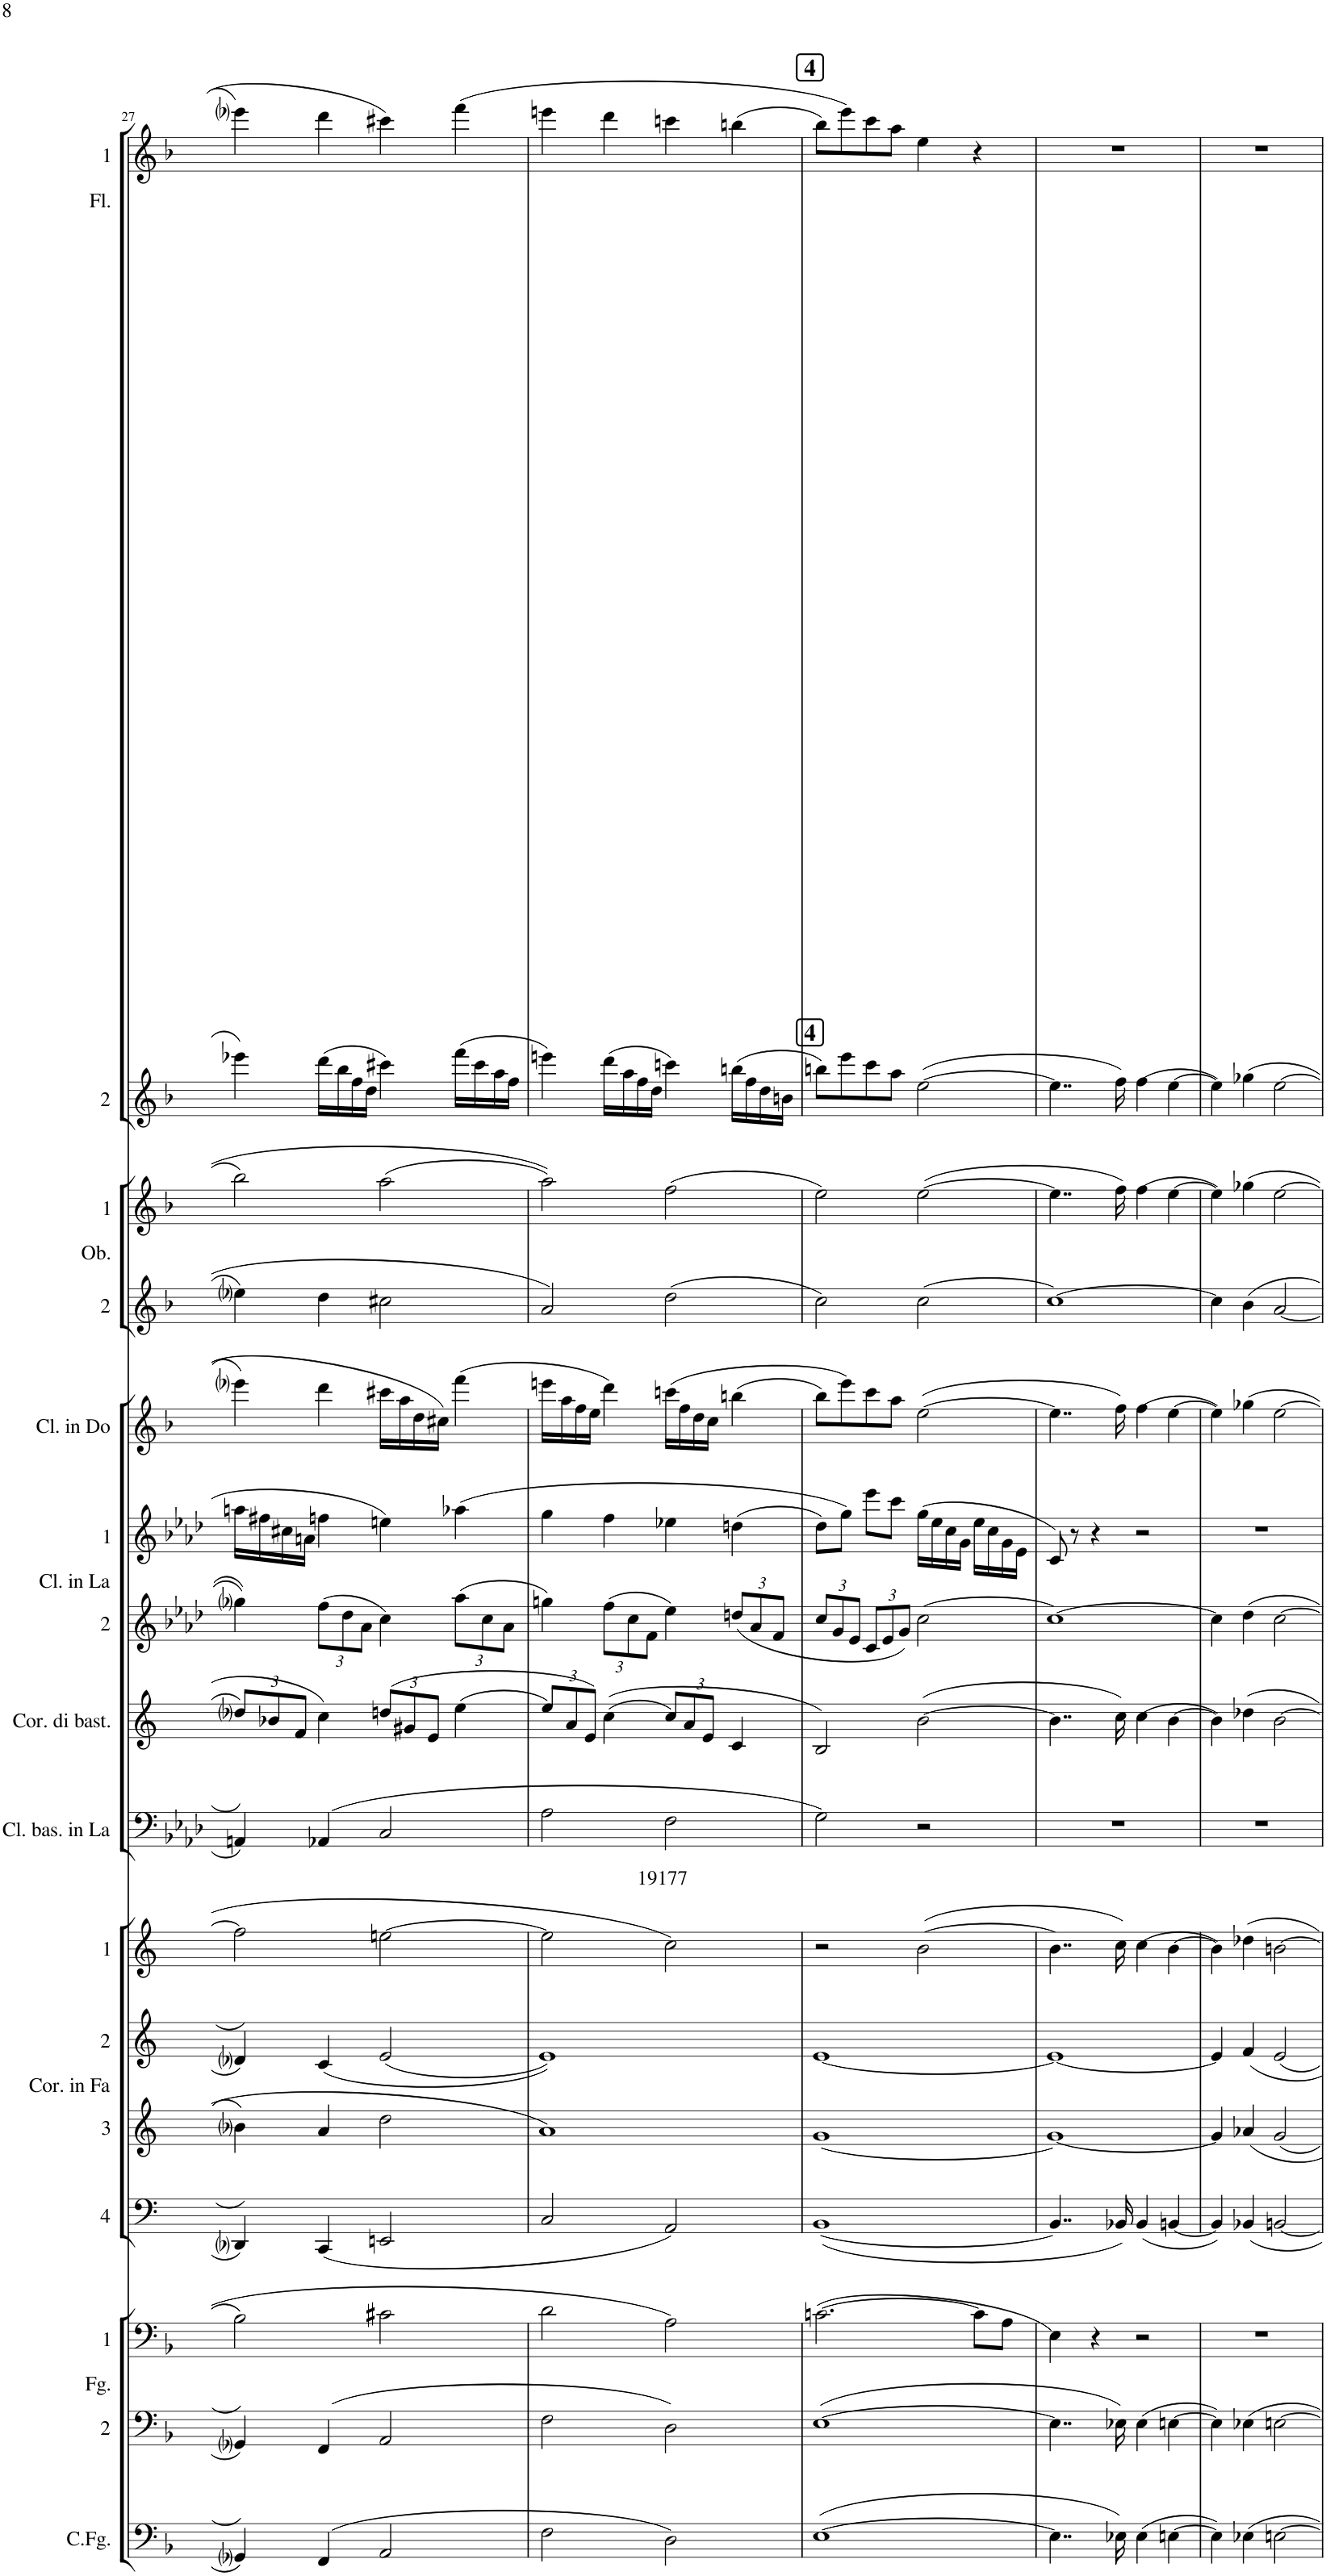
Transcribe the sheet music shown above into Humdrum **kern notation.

**kern	**kern	**kern	**kern	**kern	**kern	**kern	**kern	**kern	**kern	**kern	**kern	**kern	**kern	**kern	**kern
*part16	*part15	*part14	*part13	*part12	*part11	*part10	*part9	*part8	*part7	*part6	*part5	*part4	*part3	*part2	*part1
*staff16	*staff15	*staff14	*staff13	*staff12	*staff11	*staff10	*staff9	*staff8	*staff7	*staff6	*staff5	*staff4	*staff3	*staff2	*staff1
*I"Contrafagotto	*I"2	*I"1  Fagotti	*I"4	*I"3	*I"2  Corni in Fa	*I"1	*I"Clarinetto basso in La	*I"Corno di bassetto	*I"2	*I"1  Clarinetti in La	*I"Clarinetto in Do	*I"2	*I"1  Oboi	*I"2	*I"1  Flauti
*I'C.Fg.	*	*I'1  Fg.	*	*	*I'2  Cor. in Fa	*	*I'Cl. bas. in La	*I'Cor. di bast.	*	*I'1  Cl. in La	*I'Cl. in Do	*	*I'1  Ob.	*	*I'1  Fl.
!!LO:PB:g=z
*clefF4	*clefF4	*clefF4	*clefF4	*clefG2	*clefG2	*clefG2	*clefF4	*clefG2	*clefG2	*clefG2	*clefG2	*clefG2	*clefG2	*clefG2	*clefG2
*Trd7c12	*	*	*Trd4c7	*Trd4c7	*Trd4c7	*Trd4c7	*Trd2c3	*Trd4c7	*Trd2c3	*Trd2c3	*Trd1c2	*	*	*	*
*k[b-]	*k[b-]	*k[b-]	*k[]	*k[]	*k[]	*k[]	*k[b-e-a-d-]	*k[]	*k[b-e-a-d-]	*k[b-e-a-d-]	*k[b-]	*k[b-]	*k[b-]	*k[b-]	*k[b-]
*M4/4	*M4/4	*M4/4	*M4/4	*M4/4	*M4/4	*M4/4	*M4/4	*M4/4	*M4/4	*M4/4	*M4/4	*M4/4	*M4/4	*M4/4	*M4/4
*met(c)	*met(c)	*met(c)	*met(c)	*met(c)	*met(c)	*met(c)	*met(c)	*met(c)	*met(c)	*met(c)	*met(c)	*met(c)	*met(c)	*met(c)	*met(c)
*	*	*	*	*	*	*	*	*Xbrackettup	*	*	*	*	*	*	*
=27	=27	=27	=27	=27	=27	=27	=27	=27	=27	=27	=27	=27	=27	=27	=27
4GG-i/	4GG-i/	2B-\	4DD-i/	4b-i\	4d-i/	2ff\]	4AAn/	12dd-i/L	4gg-i\	16aan\LL	4eee-i\	4ee-i\	2bb-\	4eee-X\	4eee-i\
.	.	.	.	.	.	.	.	.	.	16ff#X\	.	.	.	.	.
.	.	.	.	.	.	.	.	12b-X/	.	.	.	.	.	.	.
.	.	.	.	.	.	.	.	.	.	16cc#X\	.	.	.	.	.
.	.	.	.	.	.	.	.	12f/J	.	.	.	.	.	.	.
.	.	.	.	.	.	.	.	.	.	16an\JJ	.	.	.	.	.
*	*	*	*	*	*	*	*	*	*Xbrackettup	*	*	*	*	*	*
(4FF/	(4FF/	.	(4CC/	4a/	(4c/	.	(4AA-X/	4cc\	(12ff\L	4ffn\	4ddd\	4dd\	.	(16ddd\LL	4ddd\
.	.	.	.	.	.	.	.	.	.	.	.	.	.	16bb-\	.
.	.	.	.	.	.	.	.	.	12dd-\	.	.	.	.	.	.
.	.	.	.	.	.	.	.	.	.	.	.	.	.	16ff\	.
.	.	.	.	.	.	.	.	.	12a-\J	.	.	.	.	.	.
.	.	.	.	.	.	.	.	.	.	.	.	.	.	16dd\JJ	.
2AA/	2AA/	2c#X\	2EEn/	2dd\	(2e/	[2een\	2C/	(12ddn/L	4cc\)	4een\	16ccc#X\LL	2cc#X\	(2aa\	4ccc#X\)	4ccc#X\
.	.	.	.	.	.	.	.	.	.	.	16aa\	.	.	.	.
.	.	.	.	.	.	.	.	12g#X/	.	.	.	.	.	.	.
.	.	.	.	.	.	.	.	.	.	.	16dd\	.	.	.	.
.	.	.	.	.	.	.	.	12e/J	.	.	.	.	.	.	.
.	.	.	.	.	.	.	.	.	.	.	16cc#X\JJ	.	.	.	.
.	.	.	.	.	.	.	.	(4ee\	(12aa-\L	(4aa-X\	(4fff\	.	.	(16fff\LL	(4fff\
.	.	.	.	.	.	.	.	.	.	.	.	.	.	16ccc#\	.
.	.	.	.	.	.	.	.	.	12cc\	.	.	.	.	.	.
.	.	.	.	.	.	.	.	.	.	.	.	.	.	16aa\	.
.	.	.	.	.	.	.	.	.	12a-\J	.	.	.	.	.	.
.	.	.	.	.	.	.	.	.	.	.	.	.	.	16ff\JJ	.
=28	=28	=28	=28	=28	=28	=28	=28	=28	=28	=28	=28	=28	=28	=28	=28
2F\	2F\	2d\	2C/	1a	1e))	2ee\]	2A-\	12ee/L)	4ggn\)	4gg\	16eeen\LL	2a/	2aa\)	4eeen\)	4eeen\
.	.	.	.	.	.	.	.	.	.	.	16aa\	.	.	.	.
.	.	.	.	.	.	.	.	12a/	.	.	.	.	.	.	.
.	.	.	.	.	.	.	.	.	.	.	16ff\	.	.	.	.
.	.	.	.	.	.	.	.	12e/J)	.	.	.	.	.	.	.
.	.	.	.	.	.	.	.	.	.	.	16ee\JJ	.	.	.	.
.	.	.	.	.	.	.	.	((4cc\	(12ff\L	4ff\	4ddd\)	.	.	(16ddd\LL	4ddd\
.	.	.	.	.	.	.	.	.	.	.	.	.	.	16aa\	.
.	.	.	.	.	.	.	.	.	12cc\	.	.	.	.	.	.
.	.	.	.	.	.	.	.	.	.	.	.	.	.	16ff\	.
.	.	.	.	.	.	.	.	.	12f\J	.	.	.	.	.	.
.	.	.	.	.	.	.	.	.	.	.	.	.	.	16dd\JJ	.
2D\)	2D\)	2A\	2AA/)	.	.	2cc\	2F\	12cc/L)	4ee-\)	4ee-X\	(16cccn\LL	(2dd\	(2ff\	4cccn\)	4cccn\
.	.	.	.	.	.	.	.	.	.	.	16ff\	.	.	.	.
.	.	.	.	.	.	.	.	12a/	.	.	.	.	.	.	.
.	.	.	.	.	.	.	.	.	.	.	16dd\	.	.	.	.
.	.	.	.	.	.	.	.	12e/J	.	.	.	.	.	.	.
.	.	.	.	.	.	.	.	.	.	.	16cc\JJ	.	.	.	.
.	.	.	.	.	.	.	.	4c/	(12ddn/L	(4ddn\	(4bbn\	.	.	(16bbn\LL	(4bbn\
.	.	.	.	.	.	.	.	.	.	.	.	.	.	16ff\	.
.	.	.	.	.	.	.	.	.	12a-/	.	.	.	.	.	.
.	.	.	.	.	.	.	.	.	.	.	.	.	.	16dd\	.
.	.	.	.	.	.	.	.	.	12f/J	.	.	.	.	.	.
.	.	.	.	.	.	.	.	.	.	.	.	.	.	16bn\JJ	.
!!LO:REH:place=s1:a:B:cj:fs=14:t=4
!!LO:REH:place=s1:b:B:cj:fs=14:t=4
=29	=29	=29	=29	=29	=29	=29	=29	=29	=29	=29	=29	=29	=29	=29	=29
([1E	([1E	([2.cn\	([1BB	[1g	[1e	2r	2G\)	2B/)	12cc/L	8dd-\L)	8bb-\L)	2cc\)	2ee\)	8bbn\L)	8bb-\L)
.	.	.	.	.	.	.	.	.	12g/	.	.	.	.	.	.
.	.	.	.	.	.	.	.	.	.	8gg\J)	8eee\)	.	.	8eee\	8eee\)
.	.	.	.	.	.	.	.	.	12e-/J	.	.	.	.	.	.
.	.	.	.	.	.	.	.	.	12c/L	8eee-\L	8ccc\	.	.	8ccc\	8ccc\
.	.	.	.	.	.	.	.	.	12e-/	.	.	.	.	.	.
.	.	.	.	.	.	.	.	.	.	8ccc\J	8aa\J	.	.	8aa\J	8aa\J
.	.	.	.	.	.	.	.	.	12g/J)	.	.	.	.	.	.
.	.	.	.	.	.	([2b\	2r	([2b\	[2cc\	(16gg\LL	([2ee\	[2cc\	([2ee\	([2ee\	4ee\
.	.	.	.	.	.	.	.	.	.	16ee-\	.	.	.	.	.
.	.	.	.	.	.	.	.	.	.	16cc\	.	.	.	.	.
.	.	.	.	.	.	.	.	.	.	16g\JJ	.	.	.	.	.
.	.	8c\L]	.	.	.	.	.	.	.	16ee-\LL	.	.	.	.	4r
.	.	.	.	.	.	.	.	.	.	16cc\	.	.	.	.	.
.	.	8A\J	.	.	.	.	.	.	.	16g\	.	.	.	.	.
.	.	.	.	.	.	.	.	.	.	16e-\JJ	.	.	.	.	.
=30	=30	=30	=30	=30	=30	=30	=30	=30	=30	=30	=30	=30	=30	=30	=30
4..E\]	4..E\]	4E\)	4..BB/]	1g_	1e_	4..b\]	1r	4..b\]	1cc_	8c/)	4..ee\]	1cc_	4..ee\]	4..ee\]	1r
.	.	.	.	.	.	.	.	.	.	8r	.	.	.	.	.
.	.	4r	.	.	.	.	.	.	.	4r	.	.	.	.	.
16E-X\)	16E-X\)	.	16BB-X/)	.	.	16cc\)	.	16cc\)	.	.	16ff\)	.	16ff\)	16ff\)	.
(4E-\	(4E-\	2r	(4BB-/	.	.	(4cc\	.	(4cc\	.	2r	(4ff\	.	(4ff\	(4ff\	.
[4En\	[4En\	.	[4BBn/	.	.	[4b\	.	[4b\	.	.	[4ee\	.	[4ee\	[4ee\	.
=31	=31	=31	=31	=31	=31	=31	=31	=31	=31	=31	=31	=31	=31	=31	=31
4E\])	4E\])	1r	4BB/])	4g/]	4e/]	4b\])	1r	4b\])	4cc\]	1r	4ee\])	4cc\]	4ee\])	4ee\])	1r
4E-X\	4E-X\	.	4BB-X/	4a-X/	4f/	4dd-X\	.	4dd-X\	4dd-\	.	4gg-X\	4b-\	4gg-X\	4gg-X\	.
[2En\	[2En\	.	[2BBn/	2g/	2e/	[2bn\	.	[2b\	[2cc\	.	[2ee\	[2a/	[2ee\	[2ee\	.
=	=	=	=	=	=	=	=	=	=	=	=	=	=	=	=
*-	*-	*-	*-	*-	*-	*-	*-	*-	*-	*-	*-	*-	*-	*-	*-
